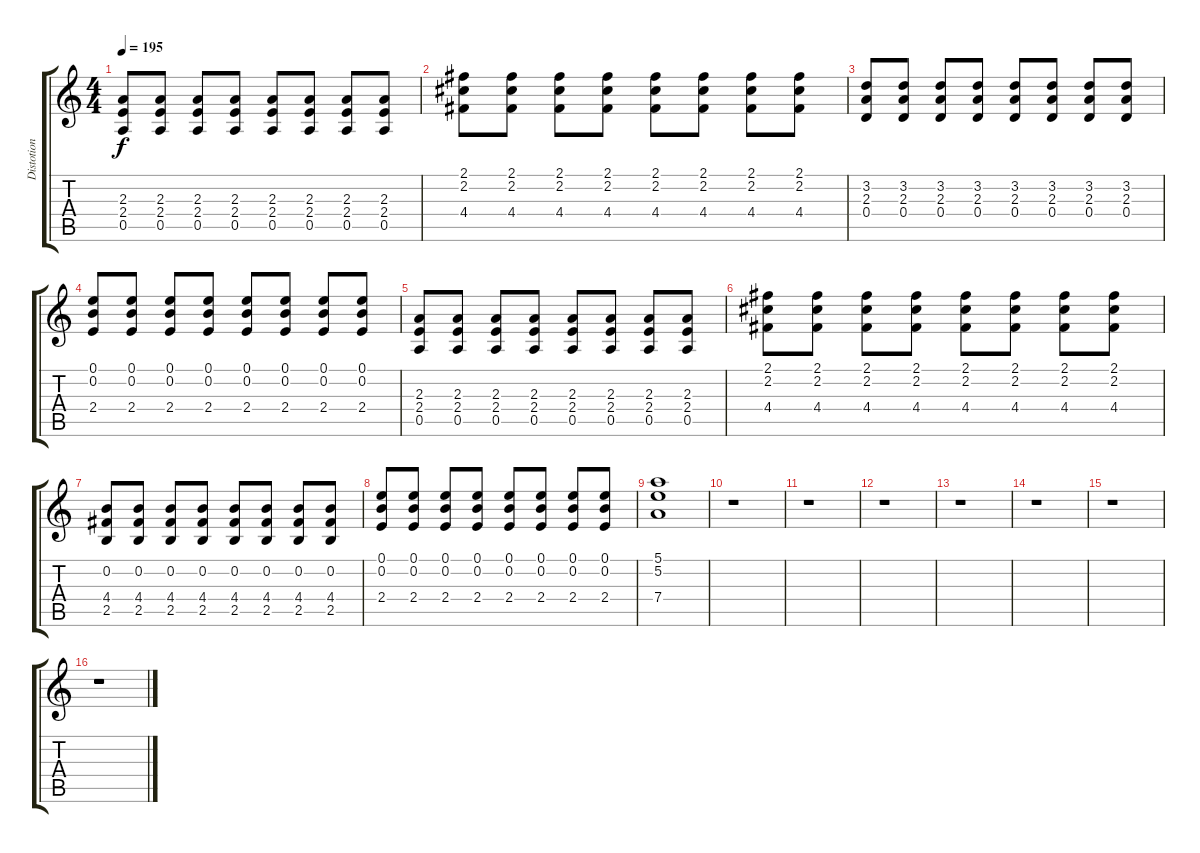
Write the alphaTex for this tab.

\track ("Distotion I" "Distotion ") {instrument distortionguitar}
\staff {score tabs}
\tuning (E4 B3 G3 D3 A2 D2) {hide}
\ts (4 4)
\tempo 195
\clef g2
\ks c
(2.3 2.4 0.5).8{dy f} (2.3 2.4 0.5).8 (2.3 2.4 0.5).8 (2.3 2.4 0.5).8 (2.3 2.4 0.5).8 (2.3 2.4 0.5).8 (2.3 2.4 0.5).8 (2.3 2.4 0.5).8 |
(2.1 2.2 4.4).8 (2.1 2.2 4.4).8 (2.1 2.2 4.4).8 (2.1 2.2 4.4).8 (2.1 2.2 4.4).8 (2.1 2.2 4.4).8 (2.1 2.2 4.4).8 (2.1 2.2 4.4).8 |
(3.2 2.3 0.4).8 (3.2 2.3 0.4).8 (3.2 2.3 0.4).8 (3.2 2.3 0.4).8 (3.2 2.3 0.4).8 (3.2 2.3 0.4).8 (3.2 2.3 0.4).8 (3.2 2.3 0.4).8 |
(0.1 0.2 2.4).8 (0.1 0.2 2.4).8 (0.1 0.2 2.4).8 (0.1 0.2 2.4).8 (0.1 0.2 2.4).8 (0.1 0.2 2.4).8 (0.1 0.2 2.4).8 (0.1 0.2 2.4).8 |
(2.3 2.4 0.5).8 (2.3 2.4 0.5).8 (2.3 2.4 0.5).8 (2.3 2.4 0.5).8 (2.3 2.4 0.5).8 (2.3 2.4 0.5).8 (2.3 2.4 0.5).8 (2.3 2.4 0.5).8 |
(2.1 2.2 4.4).8 (2.1 2.2 4.4).8 (2.1 2.2 4.4).8 (2.1 2.2 4.4).8 (2.1 2.2 4.4).8 (2.1 2.2 4.4).8 (2.1 2.2 4.4).8 (2.1 2.2 4.4).8 |
(0.2 4.4 2.5).8 (0.2 4.4 2.5).8 (0.2 4.4 2.5).8 (0.2 4.4 2.5).8 (0.2 4.4 2.5).8 (0.2 4.4 2.5).8 (0.2 4.4 2.5).8 (0.2 4.4 2.5).8 |
(0.1 0.2 2.4).8 (0.1 0.2 2.4).8 (0.1 0.2 2.4).8 (0.1 0.2 2.4).8 (0.1 0.2 2.4).8 (0.1 0.2 2.4).8 (0.1 0.2 2.4).8 (0.1 0.2 2.4).8 |
(5.1 5.2 7.4).1 |
r.1 |
r.1 |
r.1 |
r.1 |
r.1 |
r.1 |
r.1
